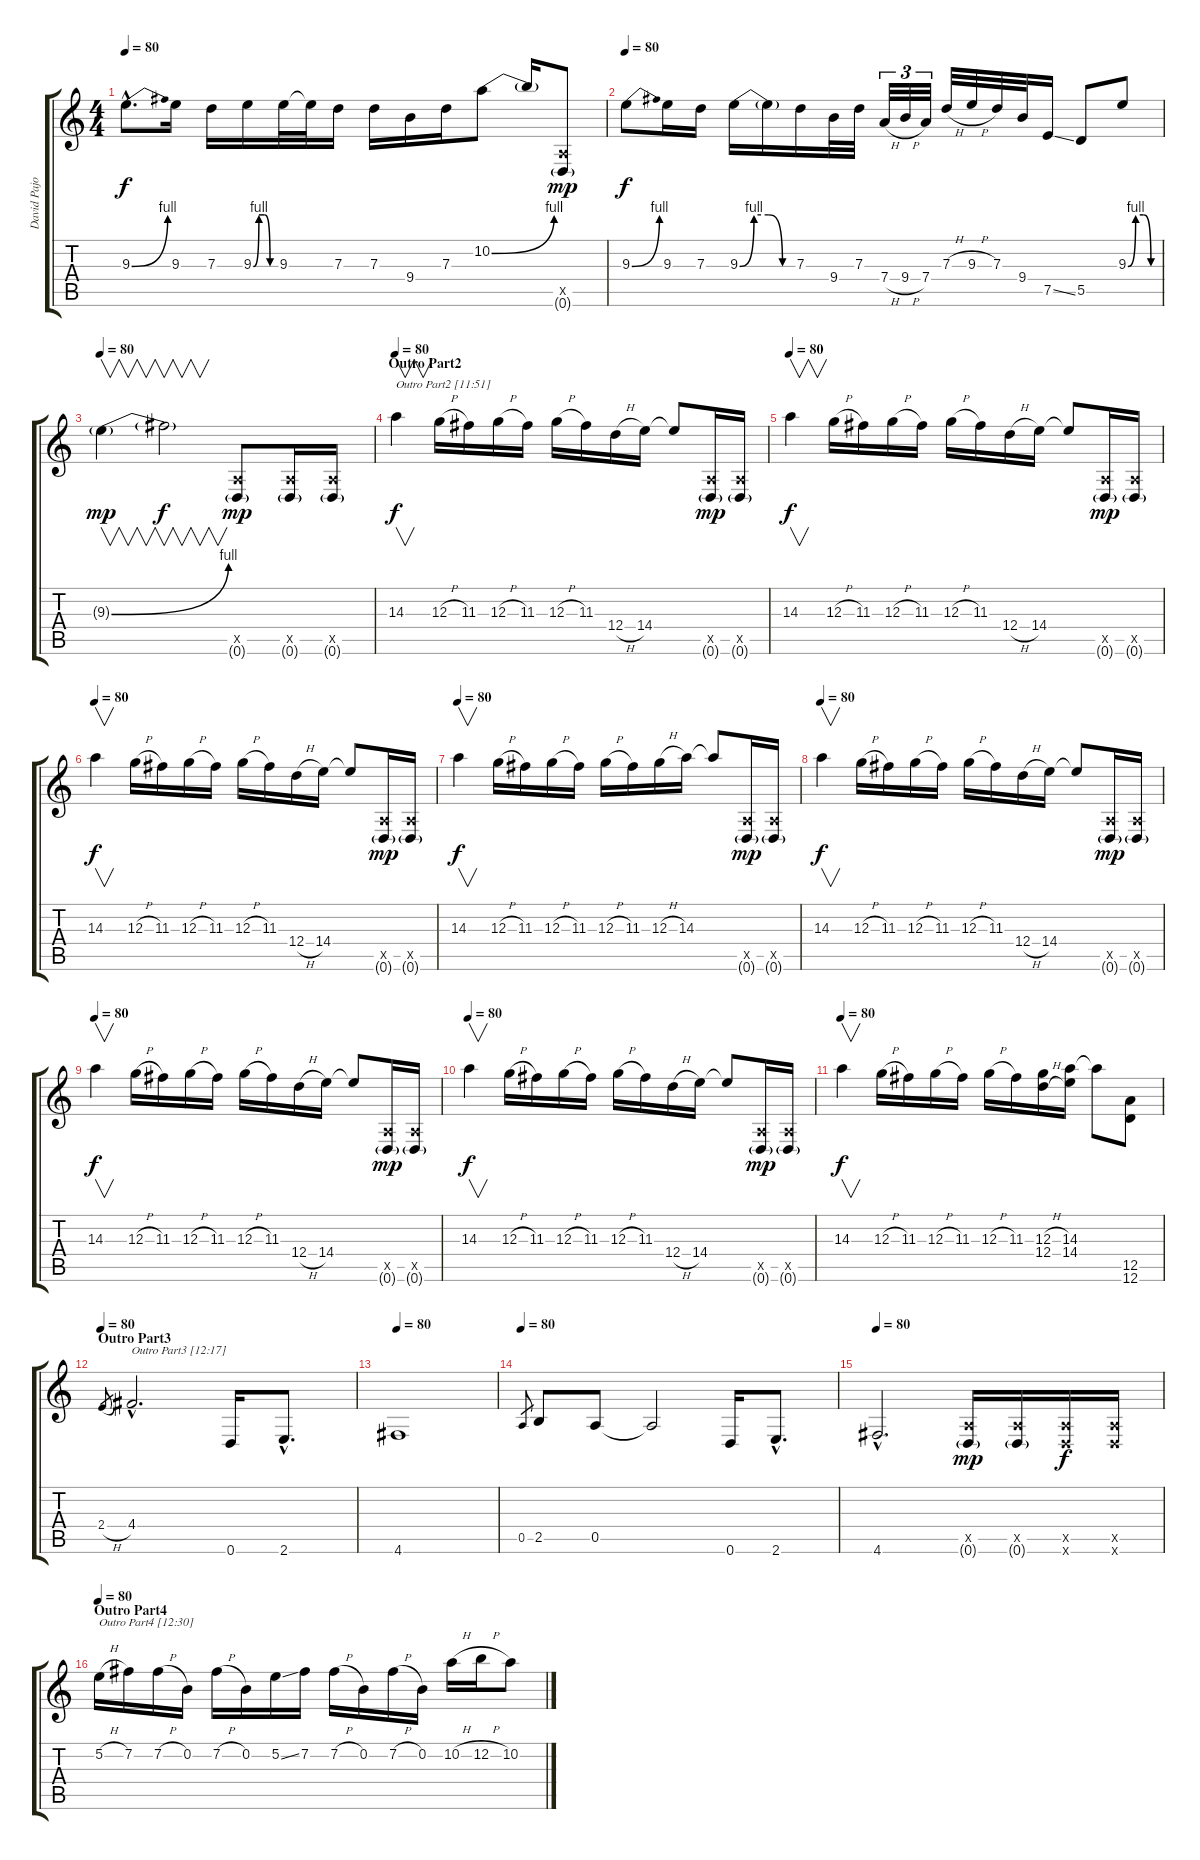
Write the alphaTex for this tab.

\track ("David Pajo" "David Pajo") {instrument electricguitarjazz}
\staff {score tabs}
\tuning (E4 B3 G3 D3 A2 D2) {hide}
\ts (4 4)
\tempo 80
\clef g2
\ks c
9.3{be (bend 0 0 60 4) hac}.8{d dy f instrument distortionguitar} 9.3.16 7.3.16 9.3{be (custom 0 0 15 4 30 4 45 0 60 0)}.16 9.3.32 9.3{t}.32 7.3.16 7.3.16 9.4.16 7.3.16 10.2{be (bend 0 0 60 4)}.8 10.2{t}.16 (0.5{x} 0.6{g}).8{dy mp} |
\tempo 80
9.3{be (bend 0 0 60 4)}.8{dy f instrument distortionguitar} 9.3.16 7.3.16 9.3{be (custom 0 0 15 4 30 4 45 0 60 0)}.16 9.3{t}.16 7.3.16 9.4.32 7.3.32 7.4{h}.32{tu (3 2)} 9.4{h}.32{tu (3 2)} 7.4.32{tu (3 2)} 7.3{h}.32 9.3{h}.32 7.3.32 9.4.32 7.5{ss}.16 5.5.8 9.3{be (custom 0 0 15 4 30 4 45 0 60 0)}.8 |
\tempo 80
9.3{be (bend 0 0 60 4) g}.4{v dy mp instrument distortionguitar} 9.3{t}.2{v dy f} (0.5{x} 0.6{g}).8{dy mp} (0.5{x} 0.6{g}).16 (0.5{x} 0.6{g}).16 |
\section ("" "Outro Part2 ")
\tempo 80
14.3.4{v txt "Outro Part2 [11:51]" dy f instrument distortionguitar} 12.3{h}.16 11.3.16 12.3{h}.16 11.3.16 12.3{h}.16 11.3.16 12.4{h}.16 14.4.16 14.4{t}.8 (0.5{x} 0.6{g}).16{dy mp} (0.5{x} 0.6{g}).16 |
\tempo 80
14.3.4{v dy f instrument distortionguitar} 12.3{h}.16 11.3.16 12.3{h}.16 11.3.16 12.3{h}.16 11.3.16 12.4{h}.16 14.4.16 14.4{t}.8 (0.5{x} 0.6{g}).16{dy mp} (0.5{x} 0.6{g}).16 |
\tempo 80
14.3.4{v dy f instrument distortionguitar} 12.3{h}.16 11.3.16 12.3{h}.16 11.3.16 12.3{h}.16 11.3.16 12.4{h}.16 14.4.16 14.4{t}.8 (0.5{x} 0.6{g}).16{dy mp} (0.5{x} 0.6{g}).16 |
\tempo 80
14.3.4{v dy f instrument distortionguitar} 12.3{h}.16 11.3.16 12.3{h}.16 11.3.16 12.3{h}.16 11.3.16 12.3{h}.16 14.3.16 14.3{t}.8 (0.5{x} 0.6{g}).16{dy mp} (0.5{x} 0.6{g}).16 |
\tempo 80
14.3.4{v dy f instrument distortionguitar} 12.3{h}.16 11.3.16 12.3{h}.16 11.3.16 12.3{h}.16 11.3.16 12.4{h}.16 14.4.16 14.4{t}.8 (0.5{x} 0.6{g}).16{dy mp} (0.5{x} 0.6{g}).16 |
\tempo 80
14.3.4{v dy f instrument distortionguitar} 12.3{h}.16 11.3.16 12.3{h}.16 11.3.16 12.3{h}.16 11.3.16 12.4{h}.16 14.4.16 14.4{t}.8 (0.5{x} 0.6{g}).16{dy mp} (0.5{x} 0.6{g}).16 |
\tempo 80
14.3.4{v dy f instrument distortionguitar} 12.3{h}.16 11.3.16 12.3{h}.16 11.3.16 12.3{h}.16 11.3.16 12.4{h}.16 14.4.16 14.4{t}.8 (0.5{x} 0.6{g}).16{dy mp} (0.5{x} 0.6{g}).16 |
\tempo 80
14.3.4{v dy f instrument distortionguitar} 12.3{h}.16 11.3.16 12.3{h}.16 11.3.16 12.3{h}.16 11.3.16 (12.3{h} 12.4{h}).16 (14.3 14.4).16 14.3{t}.8 (12.5 12.6).8 |
\section ("" "Outro Part3 ")
\tempo 80
2.4{h}.8{gr} 4.4{hac}.2{d txt "Outro Part3 [12:17]" instrument distortionguitar} 0.6.16 2.6{hac}.8{d} |
\tempo 80
4.6.1{instrument distortionguitar} |
\tempo 80
0.5.8{gr} 2.5.8{instrument distortionguitar} 0.5.8 0.5{t}.2 0.6.16 2.6{hac}.8{d} |
\tempo 80
4.6{hac}.2{d instrument distortionguitar} (0.5{x} 0.6{g}).16{dy mp} (0.5{x} 0.6{g}).16 (0.5{x} 0.6{x}).16{dy f} (0.5{x} 0.6{x}).16 |
\section ("" "Outro Part4")
\tempo 80
5.2{h}.16{txt "Outro Part4 [12:30]" instrument distortionguitar} 7.2.16 7.2{h}.16 0.2.16 7.2{h}.16 0.2.16 5.2{ss}.16 7.2.16 7.2{h}.16 0.2.16 7.2{h}.16 0.2.16 10.2{h}.16 12.2{h}.16 10.2.8
